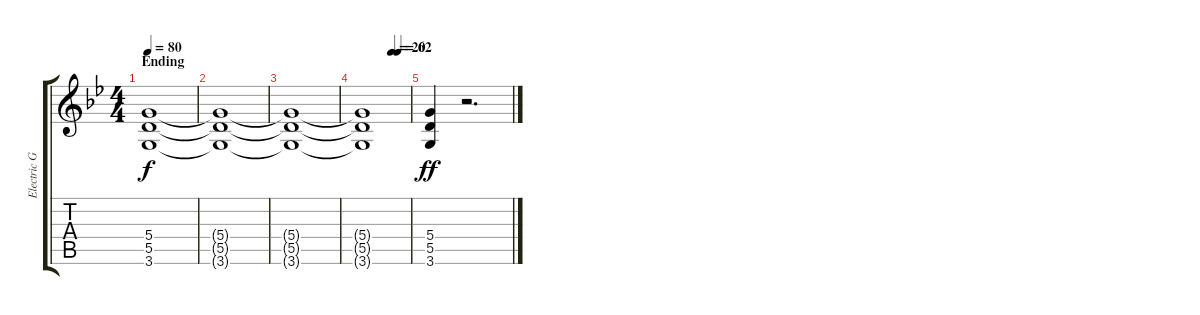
\track ("Electric Guitar II" "Electric G") {instrument overdrivenguitar}
\staff {score tabs}
\tuning (E4 B3 G3 D3 A2 E2) {hide}
\ts (4 4)
\section ("" "Ending")
\tempo 80
\clef g2
\ks gminor
(5.4 5.5 3.6).1{dy f} |
(5.4{t} 5.5{t} 3.6{t}).1 |
(5.4{t} 5.5{t} 3.6{t}).1 |
\tempo (20 0.625)
\tempo (62 0.75)
(5.4{t} 5.5{t} 3.6{t}).1 |
(5.4 5.5 3.6).4{dy ff} r.2{d}
